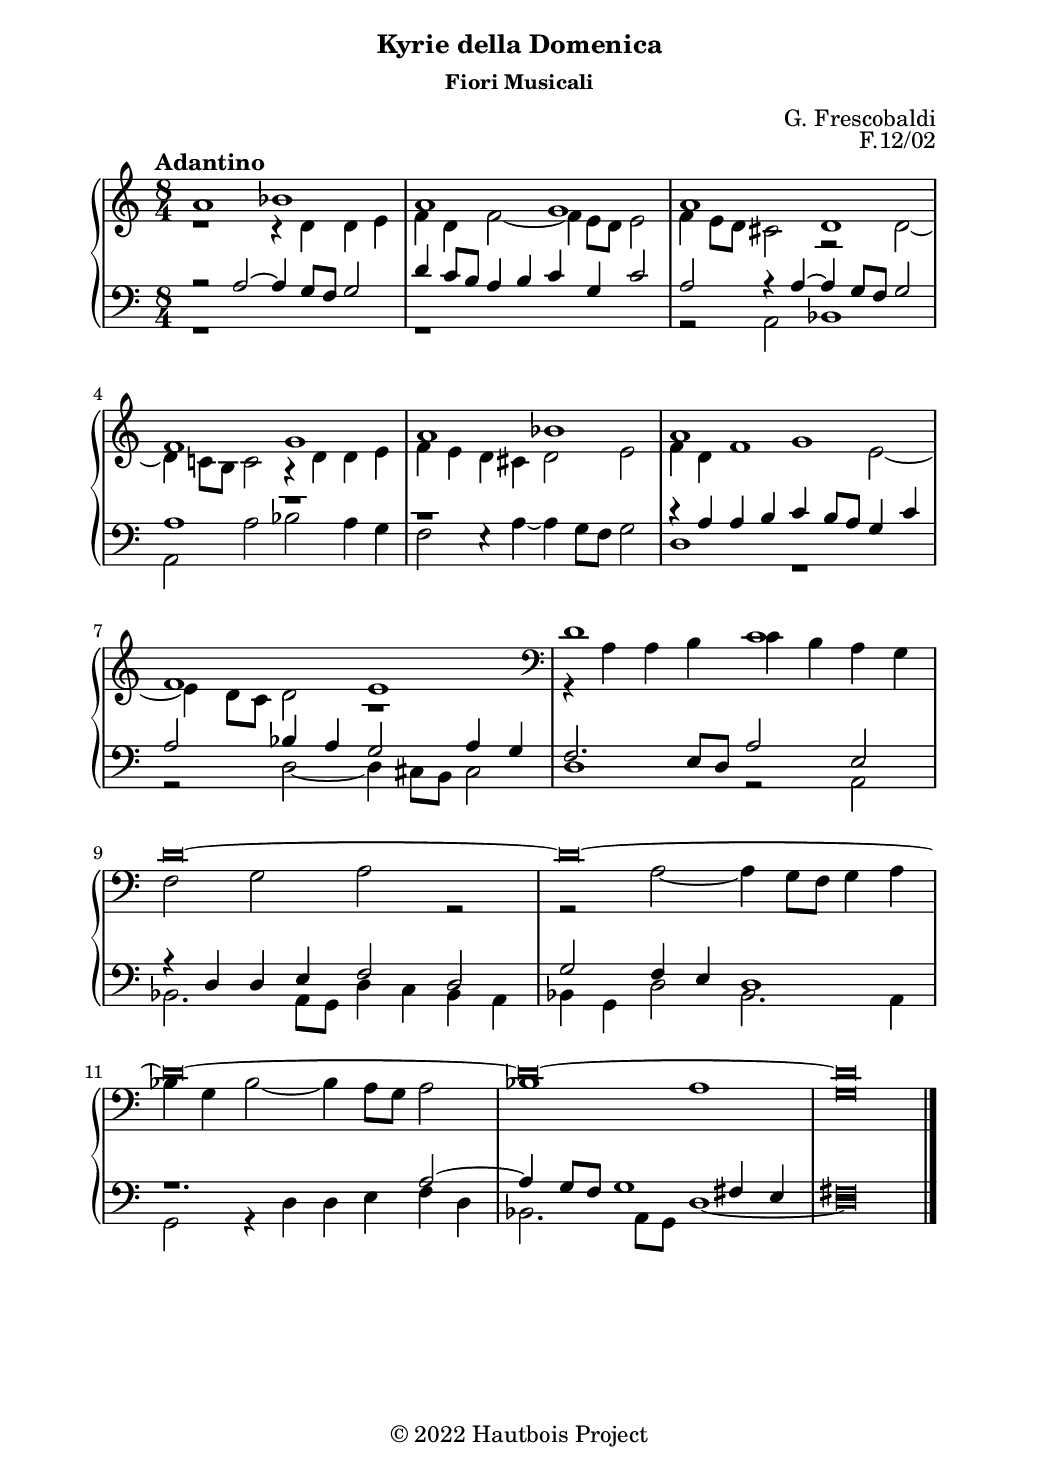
%! Title: KYRIE Alio modo 
%! Subtitle: de Fiori Musicali
%! Subsubtitle:
%! Type: raw
%! Status: done
%! Remark:

\version "2.22.1"
\include "italiano.ly"

%****************************************************************
% Start cut-&-pastable-section

%****************************************************************

\paper {
  % Set paper
  #(set-paper-size "b5")
  indent = 0\mm
  line-width = 145\mm
  ragged-right = ##f
  line-width = #(- line-width (* mm 3.000000) (* mm 1))
}

\layout {
  
}

%*****************************************
%  Set Header
%*****************************************
\header {
  %title = "KYRIE"
  subtitle = "Kyrie della Domenica"
  subsubtitle = "Fiori Musicali"
  composer = "G. Frescobaldi"
  opus = "F.12/02"
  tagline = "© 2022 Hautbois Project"
}

%*****************************************
% Start Voice
% Write the voices here
%*****************************************
MyMeter = \time 8/4
MyTempo = \tempo "Adantino"
MyKey = \key do \major
PieceName = "KYRIE. della Domenica"

ManualI = \relative la' {
  % bar 1 - 3
  la1 sib | la sol | la re, |
  
  % bar 4 - 6
  fa sol | la sib | la sol |
  
  % bar 7 - 9
  fa mi |
  \clef "bass" re do |
  \once \override NoteHead.style = #'baroque
  re\breve*1~ |
  
  % bar 10 - 12
  \once \override NoteHead.style = #'baroque
  re\breve*1~ | 
  \once \override NoteHead.style = #'baroque
  re\breve*1~ |
  \once \override NoteHead.style = #'baroque
  re\breve*1~ |
  
  % bar 13 : additional
  \once \override NoteHead.style = #'baroque
  re\breve*1~ |
  
  \bar "|."
}

ManualII = \relative re' {
  % bar 1 - 3
  r1 r4 re re mi |
  fa re fa2~ fa4 mi8 re mi2 |
  fa4 mi8 re dod2 r2 re2~ |
  
  % bar 4 - 6
  re4 do!8 si do2 r4 re re mi|
  fa mi re dod re2 mi2 |
  fa4 re fa1 mi2~ |
  
  % bar 7 - 9
  mi4 re8 do re2 r1 |
  r4 la la si do si la sol |
  fa2 sol la r |
  
  % bar 10 - 12
  r la2~ la4 sol8 fa sol4 la |
  sib sol sib2~ sib4 la8 sol la2 |
  sib1 la |
  
  % bar 13 : additional
  \once \override NoteHead.style = #'baroque
  sol\breve*1 |
  
  \bar "|."
}

ManualIII = \relative la {
  % bar 1 - 3
  r2 la2~ la4 sol8 fa sol2 |
  re'4 do8 si la4 si do sol do2 |
  la r4 la4~ la sol8 fa sol2 |
  
  % bar 4 - 6
  la1 r1 | r1*2 |
  r4 la4 la si do si8 la sol4 do |
  
  % bar 7 - 9
  la2 sib4 la sol2 la4 sol |
  fa2. mi8 re la'2 mi |
  r4 re re mi fa2 re |
  
  % bar 10 - 12
  sol fa4 mi re1 |
  r1. la'2~ |
  la4 sol8 fa sol1 fad4 mi |
  
  % bar 13 : additional
  \once \override NoteHead.style = #'baroque
  fad\breve*1 |
  
  \bar "|."
}

PedalI = \relative la, {
  % bar 1 - 3
  r1*2 | r1*2 | r2 la2 sib1 |
  
  % bar 4 - 6
  la2 la' sib la4 sol |
  fa2 mi4\rest la~ la sol8 fa sol2 |
  re1 r1 |
  
  % bar 7 - 9
  r2 re2~ re4 dod8 si dod2 |
  re1 r2 la2 |
  sib2. la8 sol re'4 do sib la |
  
  % bar 10 - 12
  sib sol re'2 sib2. la4 |
  sol2 r4 re' re mi fa re |
  sib2. la8 sol re'1~ |
  
  % bar 13 : additional
  \once \override NoteHead.style = #'baroque
  re\breve*1 |
  
  \bar "|."
}

%*****************************************
%  Start Score
%*****************************************

%\markup { \vspace #1 }
\score {
  \header {
    %piece = \PieceName
  }
  \new PianoStaff <<
    \new Staff { 
      \clef "treble" 
      \MyTempo
      \MyKey
      \MyMeter
      <<
        \ManualI
        \\
        \ManualII
      >>
    }
    \new Staff { 
      \clef "bass" 
      \MyTempo
      \MyKey
      \MyMeter
      <<
        \ManualIII
        \\
        \PedalI
      >>
    }
  >>
}